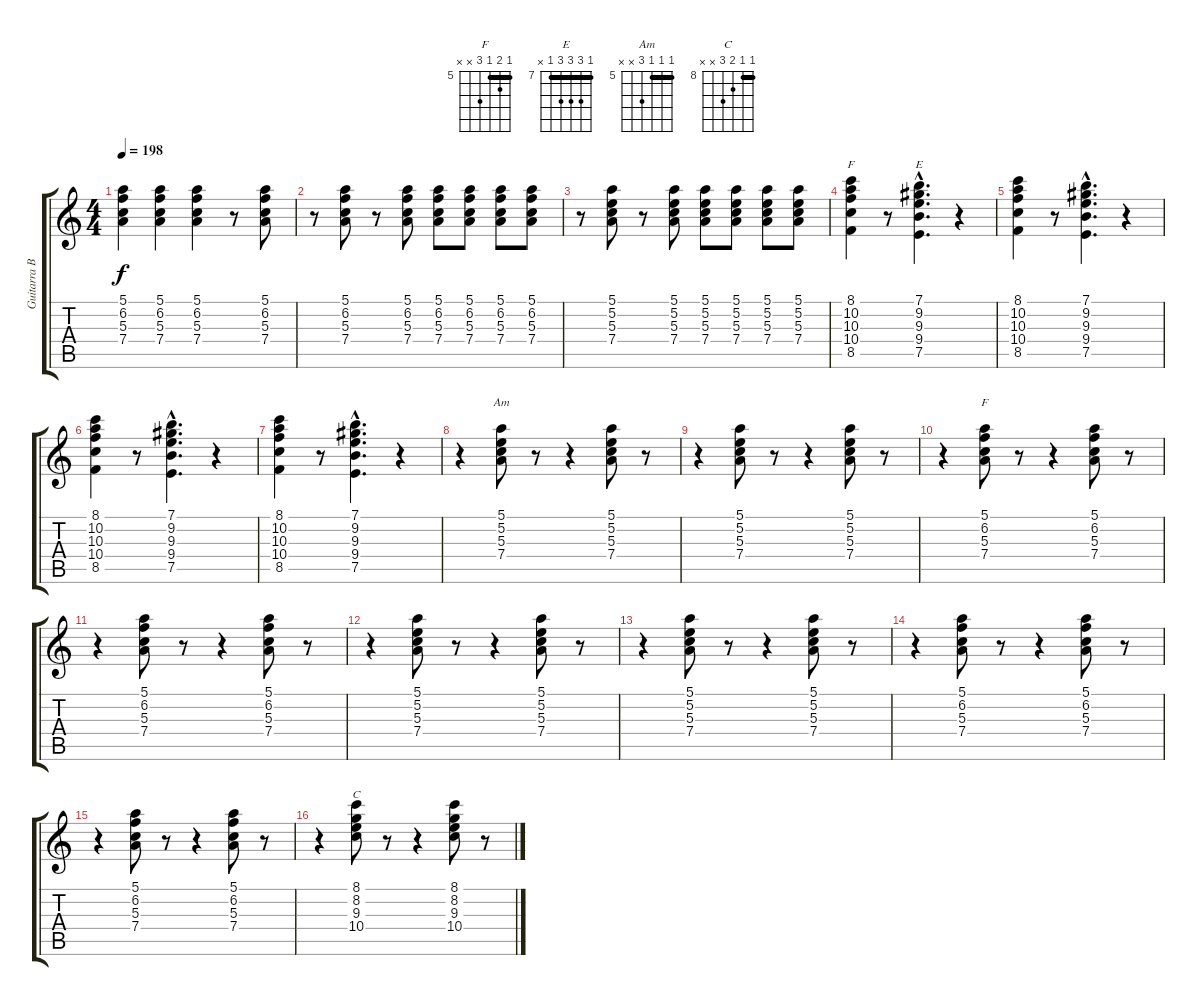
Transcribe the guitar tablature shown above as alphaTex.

\track ("Guitarra Base" "Guitarra B") {instrument distortionguitar}
\staff {score tabs}
\tuning (E4 B3 G3 D3 A2 E2) {hide}
\chord ("F" 8 10 10 10 8 x) {firstfret 8 barre 8}
\chord ("E" 7 9 9 9 7 x) {firstfret 7 barre 7}
\chord ("Am" 5 5 5 7 x x) {firstfret 5 barre 5}
\chord ("F" 5 6 5 7 x x) {firstfret 5 barre 5}
\chord ("C" 8 8 9 10 x x) {firstfret 8 barre 8}
\ts (4 4)
\tempo 198
\clef g2
\ks c
(5.1 6.2 5.3 7.4).4{dy f} (5.1 6.2 5.3 7.4).4 (5.1 6.2 5.3 7.4).4 r.8 (5.1 6.2 5.3 7.4).8 |
r.8 (5.1 6.2 5.3 7.4).8 r.8 (5.1 6.2 5.3 7.4).8 (5.1 6.2 5.3 7.4).8 (5.1 6.2 5.3 7.4).8 (5.1 6.2 5.3 7.4).8 (5.1 6.2 5.3 7.4).8 |
r.8 (5.1 5.2 5.3 7.4).8 r.8 (5.1 5.2 5.3 7.4).8 (5.1 5.2 5.3 7.4).8 (5.1 5.2 5.3 7.4).8 (5.1 5.2 5.3 7.4).8 (5.1 5.2 5.3 7.4).8 |
(8.1 10.2 10.3 10.4 8.5).4{ch "F"} r.8 (7.1{hac} 9.2{hac} 9.3{hac} 9.4{hac} 7.5{hac}).4{d ch "E"} r.4 |
(8.1 10.2 10.3 10.4 8.5).4 r.8 (7.1{hac} 9.2{hac} 9.3{hac} 9.4{hac} 7.5{hac}).4{d} r.4 |
(8.1 10.2 10.3 10.4 8.5).4 r.8 (7.1{hac} 9.2{hac} 9.3{hac} 9.4{hac} 7.5{hac}).4{d} r.4 |
(8.1 10.2 10.3 10.4 8.5).4 r.8 (7.1{hac} 9.2{hac} 9.3{hac} 9.4{hac} 7.5{hac}).4{d} r.4 |
r.4{volume 10 instrument overdrivenguitar} (5.1 5.2 5.3 7.4).8{ch "Am"} r.8 r.4 (5.1 5.2 5.3 7.4).8 r.8 |
r.4 (5.1 5.2 5.3 7.4).8 r.8 r.4 (5.1 5.2 5.3 7.4).8 r.8 |
r.4 (5.1 6.2 5.3 7.4).8{ch "F"} r.8 r.4 (5.1 6.2 5.3 7.4).8 r.8 |
r.4 (5.1 6.2 5.3 7.4).8 r.8 r.4 (5.1 6.2 5.3 7.4).8 r.8 |
r.4 (5.1 5.2 5.3 7.4).8 r.8 r.4 (5.1 5.2 5.3 7.4).8 r.8 |
r.4 (5.1 5.2 5.3 7.4).8 r.8 r.4 (5.1 5.2 5.3 7.4).8 r.8 |
r.4 (5.1 6.2 5.3 7.4).8 r.8 r.4 (5.1 6.2 5.3 7.4).8 r.8 |
r.4 (5.1 6.2 5.3 7.4).8 r.8 r.4 (5.1 6.2 5.3 7.4).8 r.8 |
r.4 (8.1 8.2 9.3 10.4).8{ch "C"} r.8 r.4 (8.1 8.2 9.3 10.4).8 r.8
